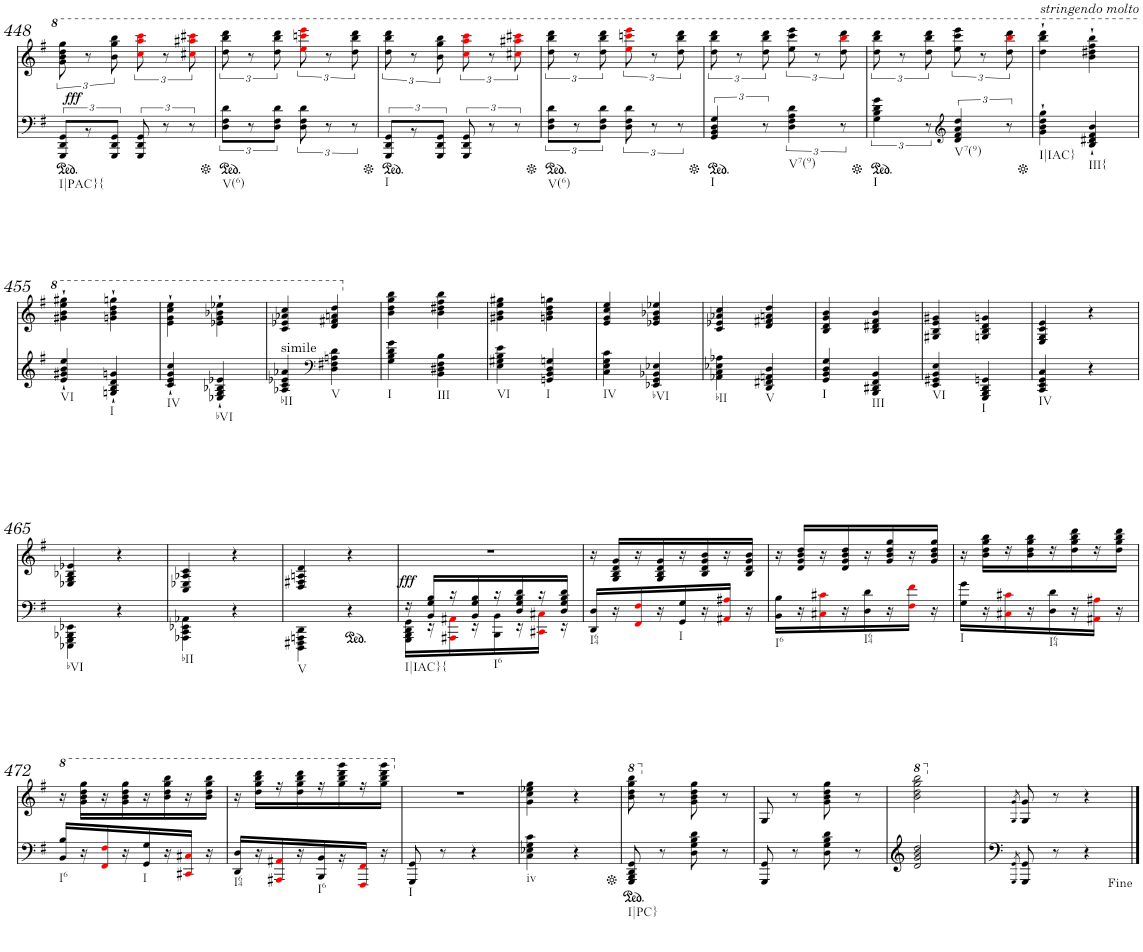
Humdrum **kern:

**kern	**kern	**dynam
*part1	*part1	*part1
*staff2	*staff1	*staff1/2
*I"Piano	*	*
*I'Pno.	*	*
!!LO:PB:g=z
*clefG2	*clefG2	*
*k[f#]	*k[f#]	*
*M2/4	*M2/4	*
=448	=448	=448
*	*^	*
!LO:TX:b:t=I|PAC}{	!	!	!
!	!	!	!LO:DY:b
12GGG/ 12DD/ 12GG/L	12gg\ 12bb\ 12ddd\ 12ggg\	2ryy	fff
12r	12r	.	.
12GGG/ 12DD/ 12GG/J	12bb\ 12ggg\ 12bbb\	.	.
12GGG/ 12DD/ 12GG/	12ccci\ 12aaai\ 12cccci\	.	.
12r	12r	.	.
12r	12ccc#Xi\ 12aaa#Xi\ 12cccc#Xi\	.	.
=449	=449	=449	=449
!LO:TX:b:t=V(6)	!	!	!
12D\ 12F#\ 12d\L	12ddd\ 12bbb\ 12dddd\	2ryy	.
12r	12r	.	.
12D\ 12F#\ 12d\J	12ddd\ 12bbb\ 12dddd\	.	.
12D\ 12F#\ 12d\	12eeei\ 12ccccni\ 12eeeei\	.	.
12r	12r	.	.
12r	12ddd\ 12bbb\ 12dddd\	.	.
=450	=450	=450	=450
!LO:TX:b:t=I	!	!	!
12GGG/ 12DD/ 12GG/L	12ddd\ 12bbb\ 12dddd\	2ryy	.
12r	12r	.	.
12GGG/ 12DD/ 12GG/J	12bb\ 12ggg\ 12bbb\	.	.
12GGG/ 12DD/ 12GG/	12ccci\ 12aaai\ 12cccci\	.	.
12r	12r	.	.
12r	12ccc#Xi\ 12aaa#Xi\ 12cccc#Xi\	.	.
=451	=451	=451	=451
!LO:TX:b:t=V(6)	!	!	!
12D\ 12F#\ 12d\L	12ddd\ 12bbb\ 12dddd\	2ryy	.
12r	12r	.	.
12D\ 12F#\ 12d\J	12ddd\ 12bbb\ 12dddd\	.	.
12D\ 12F#\ 12d\	12eeei\ 12ccccni\ 12eeeei\	.	.
12r	12r	.	.
12r	12ddd\ 12bbb\ 12dddd\	.	.
=452	=452	=452	=452
!LO:TX:b:t=I	!	!	!
6GG/ 6BB/ 6D/ 6G/	12ddd\ 12bbb\ 12dddd\	2ryy	.
.	12r	.	.
12r	12ddd\ 12bbb\ 12dddd\	.	.
!LO:TX:b:t=V7(9)	!	!	!
6D\ 6F#\ 6A\ 6d\	12eee\ 12cccc\ 12eeee\	.	.
.	12r	.	.
12r	12ddd\ 12bbbi\ 12dddd\	.	.
=453	=453	=453	=453
!LO:TX:b:t=I	!	!	!
6G\ 6B\ 6d\ 6g\	12ddd\ 12bbb\ 12dddd\	2ryy	.
.	12r	.	.
12r	12ddd\ 12bbb\ 12dddd\	.	.
*clefG2	*	*	*
!LO:TX:b:t=V7(9)	!	!	!
6d/ 6f#/ 6a/ 6dd/	12eee\ 12cccc\ 12eeee\	.	.
.	12r	.	.
12r	12ddd\ 12bbbi\ 12dddd\	.	.
=454	=454	=454	=454
!	!LO:TX:a:i:t=stringendo molto	!	!
!LO:TX:b:t=I|IAC}	!	!	!
4g\` 4b\` 4dd\` 4gg\`	4ddd\` 4bbb\` 4dddd\`	2ryy	.
!LO:TX:b:t=III{	!	!	!
4B/` 4d#X/` 4f#/` 4b/`	4bb\` 4ddd#X\` 4fff#\` 4bbb\`	.	.
!!LO:LB:g=z	!!
=455	=455	=455	=455
!LO:TX:b:t=VI	!	!	!
4e/` 4g#X/` 4b/` 4ee/`	4gg#X\` 4bb\` 4eee\` 4ggg#X\`	2ryy	.
!LO:TX:b:t=I	!	!	!
4Gn/` 4B/` 4d/` 4gn/`	4ggn\` 4bb\` 4ddd\` 4gggn\`	.	.
=456	=456	=456	=456
!LO:TX:b:t=IV	!	!	!
4c/` 4e/` 4g/` 4cc/`	4ee\`> 4gg\`> 4ccc\`> 4eee\`>	2ryy	.
!LO:TX:b:t=bVI	!	!	!
4E-X/` 4G/` 4B-X/` 4e-X/`	4ee-X\`> 4gg\`> 4bb-X\`> 4eee-X\`>	.	.
=457	=457	=457	=457
!	!LO:TX:b:t=simile	!	!
!LO:TX:b:t=bII	!	!	!
4A-X/ 4c/ 4e-X/ 4a-X/	4cc/ 4ee-X/ 4aa-X/ 4ccc/	2ryy	.
*clefF4	*	*	*
!LO:TX:b:t=V	!	!	!
4D\ 4F#X\ 4An\ 4d\	4dd/ 4ff#X/ 4aan/ 4ddd/	.	.
=458	=458	=458	=458
!LO:TX:b:t=I	!	!	!
4G\ 4B\ 4d\ 4g\	4b\ 4dd\ 4gg\ 4bb\	2ryy	.
!LO:TX:b:t=III	!	!	!
4BB\ 4D#X\ 4F#\ 4B\	4b\ 4dd#X\ 4ff#\ 4bb\	.	.
=459	=459	=459	=459
!LO:TX:b:t=VI	!	!	!
4E\ 4G#X\ 4B\ 4e\	4g#X\ 4b\ 4ee\ 4gg#X\	2ryy	.
!LO:TX:b:t=I	!	!	!
4GGn/ 4BB/ 4D/ 4Gn/	4gn\ 4b\ 4dd\ 4ggn\	.	.
=460	=460	=460	=460
!LO:TX:b:t=IV	!	!	!
4C\ 4E\ 4G\ 4c\	4e/ 4g/ 4cc/ 4ee/	2ryy	.
!LO:TX:b:t=bVI	!	!	!
4EE-X/ 4GG/ 4BB-X/ 4E-X/	4e-X/ 4g/ 4b-X/ 4ee-X/	.	.
=461	=461	=461	=461
!LO:TX:b:t=bII	!	!	!
4AA-X\ 4C\ 4E-X\ 4A-X\	4c/ 4e-X/ 4a-X/ 4cc/	2ryy	.
!LO:TX:b:t=V	!	!	!
4DD/ 4FF#X/ 4AAn/ 4D/	4d/ 4f#X/ 4an/ 4dd/	.	.
=462	=462	=462	=462
!LO:TX:b:t=I	!	!	!
4GG/ 4BB/ 4D/ 4G/	4B/ 4d/ 4g/ 4b/	2ryy	.
!LO:TX:b:t=III	!	!	!
4BBB/ 4DD#X/ 4FF#/ 4BB/	4B/ 4d#X/ 4f#/ 4b/	.	.
=463	=463	=463	=463
!LO:TX:b:t=VI	!	!	!
4EE/ 4GG#X/ 4BB/ 4E/	4G#X/ 4B/ 4e/ 4g#X/	2ryy	.
!LO:TX:b:t=I	!	!	!
4GGG/ 4BBB/ 4DD/ 4GGn/	4Gn/ 4B/ 4d/ 4gn/	.	.
=464	=464	=464	=464
!LO:TX:b:t=IV	!	!	!
4CC/ 4EE/ 4GG/ 4C/	4E/ 4G/ 4c/ 4e/	2ryy	.
4r	4r	.	.
!!LO:LB:g=z	!!
=465	=465	=465	=465
!LO:TX:b:t=bVI	!	!	!
4EEE-X\ 4GGG\ 4BBB-X\ 4EE-X\	4E-X/ 4G/ 4B-X/ 4e-X/	2ryy	.
4r	4r	.	.
=466	=466	=466	=466
!LO:TX:b:t=bII	!	!	!
4AAA-X\ 4CC\ 4EE-X\ 4AA-X\	4C/ 4E-X/ 4A-X/ 4c/	2ryy	.
4r	4r	.	.
=467	=467	=467	=467
!LO:TX:b:t=V	!	!	!
4DDD\ 4FFF#X\ 4AAAn\ 4DD\	4D/ 4F#X/ 4An/ 4d/	2ryy	.
4r	4r	.	.
=468	=468	=468	=468
*^	*	*	*
!LO:TX:b:t=I|IAC}{	!	!	!	!
!	!	!	!	!LO:DY:a=2
16r	16GGG\ 16BBB\ 16DD\ 16GG\LL	2r	2ryy	fff
16BB/ 16G/ 16B/LL	16r	.	.	.
16r	16AAA#Xi\ 16AA#Xi\	.	.	.
16BB/ 16G/ 16B/	16r	.	.	.
!LO:TX:b:t=I6	!	!	!	!
16r	16BBB\ 16BB\	.	.	.
16D/ 16G/ 16B/ 16d/	16r	.	.	.
16r	16CC#Xi\ 16C#Xi\JJ	.	.	.
16D/ 16G/ 16B/ 16d/JJ	16r	.	.	.
=469	=469	=469	=469	=469
!LO:TX:b:t=I64	!	!	!	!
*v	*v	*	*	*
16DD/ 16D/LL	16r	2ryy	.
16r	16G/ 16B/ 16d/ 16g/LL	.	.
16FF#i/ 16F#i/	16r	.	.
16r	16G/ 16B/ 16d/ 16g/	.	.
!LO:TX:b:t=I	!	!	!
16GG/ 16G/	16r	.	.
16r	16B/ 16d/ 16g/ 16b/	.	.
16AA#Xi/ 16A#Xi/JJ	16r	.	.
16r	16B/ 16d/ 16g/ 16b/JJ	.	.
=470	=470	=470	=470
!LO:TX:b:t=I6	!	!	!
16BB\ 16B\LL	16r	2ryy	.
16r	16d/ 16g/ 16b/ 16dd/LL	.	.
16C#Xi\ 16c#Xi\	16r	.	.
16r	16d/ 16g/ 16b/ 16dd/	.	.
!LO:TX:b:t=I64	!	!	!
16D\ 16d\	16r	.	.
16r	16g/ 16b/ 16dd/ 16gg/	.	.
16F#i\ 16f#i\JJ	16r	.	.
16r	16g/ 16b/ 16dd/ 16gg/JJ	.	.
=471	=471	=471	=471
!LO:TX:b:t=I	!	!	!
16G\ 16g\LL	16r	2ryy	.
16r	16b\ 16dd\ 16gg\ 16bb\LL	.	.
16C#Xi\ 16c#Xi\	16r	.	.
16r	16b\ 16dd\ 16gg\ 16bb\	.	.
!LO:TX:b:t=I64	!	!	!
16D\ 16d\	16r	.	.
16r	16dd\ 16gg\ 16bb\ 16ddd\	.	.
16AA#Xi\ 16A#Xi\JJ	16r	.	.
16r	16dd\ 16gg\ 16bb\ 16ddd\JJ	.	.
!!LO:LB:g=z	!!
=472	=472	=472	=472
!LO:TX:b:t=I6	!	!	!
16BB/ 16B/LL	16r	2ryy	.
16r	16gg\ 16bb\ 16ddd\ 16ggg\LL	.	.
16FF#i/ 16F#i/	16r	.	.
16r	16gg\ 16bb\ 16ddd\ 16ggg\	.	.
!LO:TX:b:t=I	!	!	!
16GG/ 16G/	16r	.	.
16r	16bb\ 16ddd\ 16ggg\ 16bbb\	.	.
16CC#Xi/ 16C#Xi/JJ	16r	.	.
16r	16bb\ 16ddd\ 16ggg\ 16bbb\JJ	.	.
=473	=473	=473	=473
!LO:TX:b:t=I64	!	!	!
16DD/ 16D/LL	16r	2ryy	.
16r	16ddd\ 16ggg\ 16bbb\ 16dddd\LL	.	.
16AAA#Xi/ 16AA#Xi/	16r	.	.
16r	16ddd\ 16ggg\ 16bbb\ 16dddd\	.	.
!LO:TX:b:t=I6	!	!	!
16BBB/ 16BB/	16r	.	.
16r	16ggg\ 16bbb\ 16dddd\ 16gggg\	.	.
16FFF#i/ 16FF#i/JJ	16r	.	.
16r	16ggg\ 16bbb\ 16dddd\ 16gggg\JJ	.	.
=474	=474	=474	=474
!LO:TX:b:t=I	!	!	!
8GGG/ 8GG/	2r	2ryy	.
8r	.	.	.
4r	.	.	.
=475	=475	=475	=475
!LO:TX:b:t=iv	!	!	!
4C\ 4E-X\ 4G\ 4c\	4g\ 4cc\ 4ee-X\ 4gg\	2ryy	.
4r	4r	.	.
=476	=476	=476	=476
*	*8va	*	*
!LO:TX:b:t=I|PC}	!	!	!
8GGG/ 8BBB/ 8DD/ 8GG/	8bb\ 8ddd\ 8ggg\ 8bbb\	2ryy	.
*	*X8va	*	*
8r	8r	.	.
8D\ 8G\ 8B\ 8d\	8g\ 8b\ 8dd\ 8gg\	.	.
8r	8r	.	.
=477	=477	=477	=477
8GGG/ 8GG/	8G/	2ryy	.
8r	8r	.	.
8D\ 8G\ 8B\ 8d\	8g\ 8b\ 8dd\ 8gg\	.	.
8r	8r	.	.
=478	=478	=478	=478
*	*8va	*	*
2d/ 2g/ 2b/ 2dd/	2bb\ 2ddd\ 2ggg\ 2bbb\	2ryy	.
*	*v	*v	*
=479	=479	=479
*	*X8va	*
8qGGG/ 8qGG/	8qG/ 8qg/	.
8GGG/ 8GG/	8G/ 8g/	.
8r	8r	.
4r	4r	.
==	==	==
*-	*-	*-
